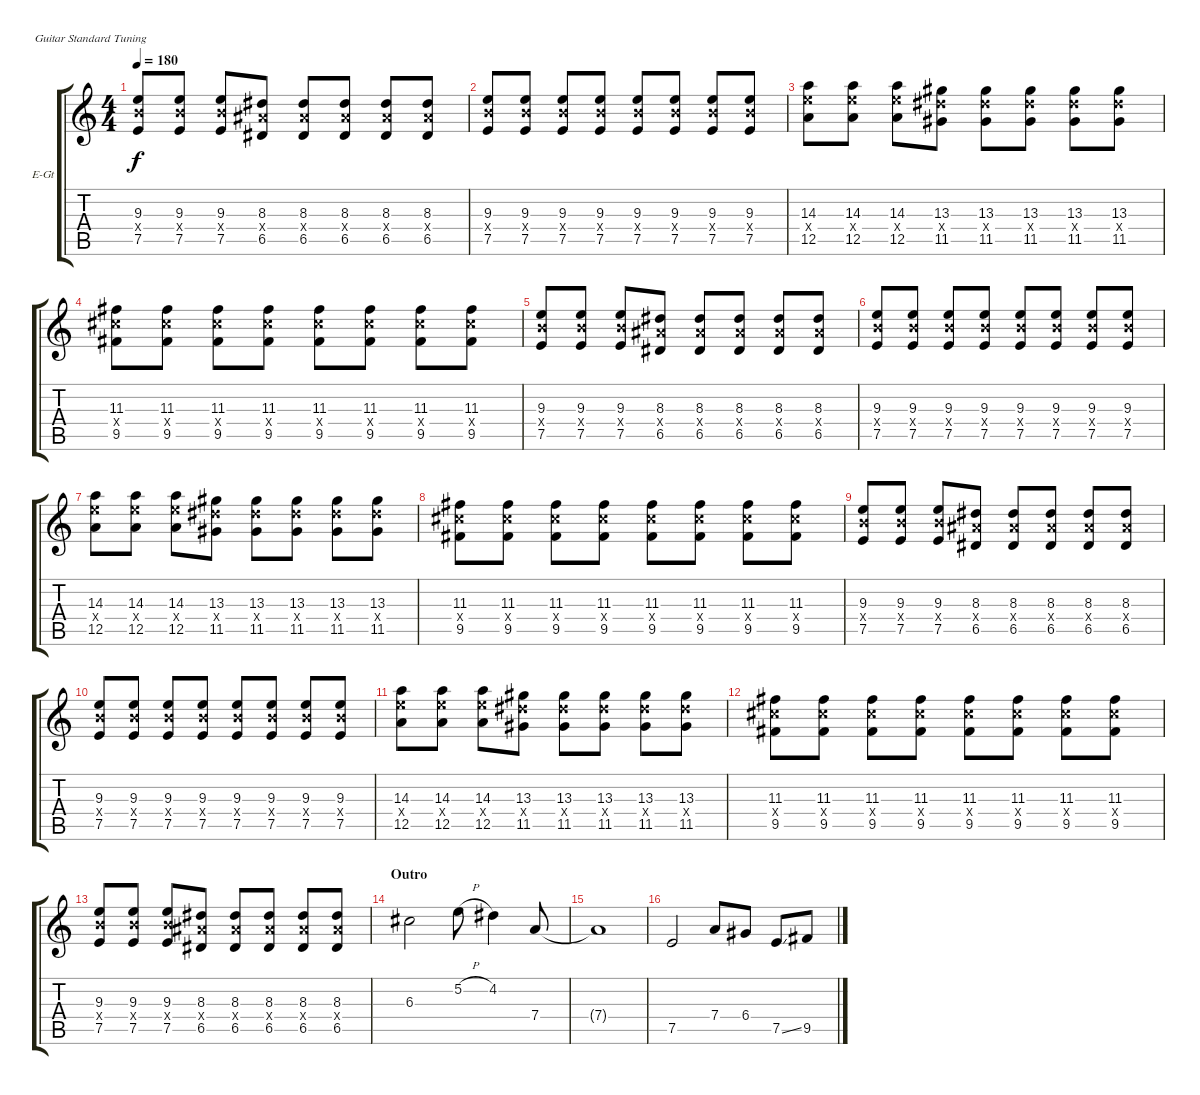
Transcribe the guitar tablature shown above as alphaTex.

\defaultSystemsLayout 4
\bracketExtendMode groupsimilarinstruments
\firstSystemTrackNameOrientation horizontal
\otherSystemsTrackNameOrientation horizontal
\track ("Electric Guitar" "E-Gt") {instrument distortionguitar}
\staff {score tabs}
\tuning (E4 B3 G3 D3 A2 E2)
\ts (4 4)
\tempo 180
\clef g2
\ks c
(7.5 9.4{x} 9.3).8{dy f} (7.5 9.4{x} 9.3).8 (7.5 9.4{x} 9.3).8 (6.5 8.4{x} 8.3).8 (6.5 8.4{x} 8.3).8 (6.5 8.4{x} 8.3).8 (6.5 8.4{x} 8.3).8 (6.5 8.4{x} 8.3).8 |
(7.5 9.4{x} 9.3).8 (7.5 9.4{x} 9.3).8 (7.5 9.4{x} 9.3).8 (7.5 9.4{x} 9.3).8 (7.5 9.4{x} 9.3).8 (7.5 9.4{x} 9.3).8 (7.5 9.4{x} 9.3).8 (7.5 9.4{x} 9.3).8 |
(12.5 14.4{x} 14.3).8 (12.5 14.4{x} 14.3).8 (12.5 14.4{x} 14.3).8 (11.5 13.4{x} 13.3).8 (11.5 13.4{x} 13.3).8 (11.5 13.4{x} 13.3).8 (11.5 13.4{x} 13.3).8 (11.5 13.4{x} 13.3).8 |
(9.5 11.4{x} 11.3).8 (9.5 11.4{x} 11.3).8 (9.5 11.4{x} 11.3).8 (9.5 11.4{x} 11.3).8 (9.5 11.4{x} 11.3).8 (9.5 11.4{x} 11.3).8 (9.5 11.4{x} 11.3).8 (9.5 11.4{x} 11.3).8 |
(7.5 9.4{x} 9.3).8 (7.5 9.4{x} 9.3).8 (7.5 9.4{x} 9.3).8 (6.5 8.4{x} 8.3).8 (6.5 8.4{x} 8.3).8 (6.5 8.4{x} 8.3).8 (6.5 8.4{x} 8.3).8 (6.5 8.4{x} 8.3).8 |
(7.5 9.4{x} 9.3).8 (7.5 9.4{x} 9.3).8 (7.5 9.4{x} 9.3).8 (7.5 9.4{x} 9.3).8 (7.5 9.4{x} 9.3).8 (7.5 9.4{x} 9.3).8 (7.5 9.4{x} 9.3).8 (7.5 9.4{x} 9.3).8 |
(12.5 14.4{x} 14.3).8 (12.5 14.4{x} 14.3).8 (12.5 14.4{x} 14.3).8 (11.5 13.4{x} 13.3).8 (11.5 13.4{x} 13.3).8 (11.5 13.4{x} 13.3).8 (11.5 13.4{x} 13.3).8 (11.5 13.4{x} 13.3).8 |
(9.5 11.4{x} 11.3).8 (9.5 11.4{x} 11.3).8 (9.5 11.4{x} 11.3).8 (9.5 11.4{x} 11.3).8 (9.5 11.4{x} 11.3).8 (9.5 11.4{x} 11.3).8 (9.5 11.4{x} 11.3).8 (9.5 11.4{x} 11.3).8 |
(7.5 9.4{x} 9.3).8 (7.5 9.4{x} 9.3).8 (7.5 9.4{x} 9.3).8 (6.5 8.4{x} 8.3).8 (6.5 8.4{x} 8.3).8 (6.5 8.4{x} 8.3).8 (6.5 8.4{x} 8.3).8 (6.5 8.4{x} 8.3).8 |
(7.5 9.4{x} 9.3).8 (7.5 9.4{x} 9.3).8 (7.5 9.4{x} 9.3).8 (7.5 9.4{x} 9.3).8 (7.5 9.4{x} 9.3).8 (7.5 9.4{x} 9.3).8 (7.5 9.4{x} 9.3).8 (7.5 9.4{x} 9.3).8 |
(12.5 14.4{x} 14.3).8 (12.5 14.4{x} 14.3).8 (12.5 14.4{x} 14.3).8 (11.5 13.4{x} 13.3).8 (11.5 13.4{x} 13.3).8 (11.5 13.4{x} 13.3).8 (11.5 13.4{x} 13.3).8 (11.5 13.4{x} 13.3).8 |
(9.5 11.4{x} 11.3).8 (9.5 11.4{x} 11.3).8 (9.5 11.4{x} 11.3).8 (9.5 11.4{x} 11.3).8 (9.5 11.4{x} 11.3).8 (9.5 11.4{x} 11.3).8 (9.5 11.4{x} 11.3).8 (9.5 11.4{x} 11.3).8 |
(7.5 9.4{x} 9.3).8 (7.5 9.4{x} 9.3).8 (7.5 9.4{x} 9.3).8 (6.5 8.4{x} 8.3).8 (6.5 8.4{x} 8.3).8 (6.5 8.4{x} 8.3).8 (6.5 8.4{x} 8.3).8 (6.5 8.4{x} 8.3).8 |
\section ("" "Outro")
6.3.2 5.2{h}.8 4.2.4 7.4.8 |
7.4{t}.1 |
7.5.2 7.4.8 6.4.8 7.5{ss}.8 9.5.8
